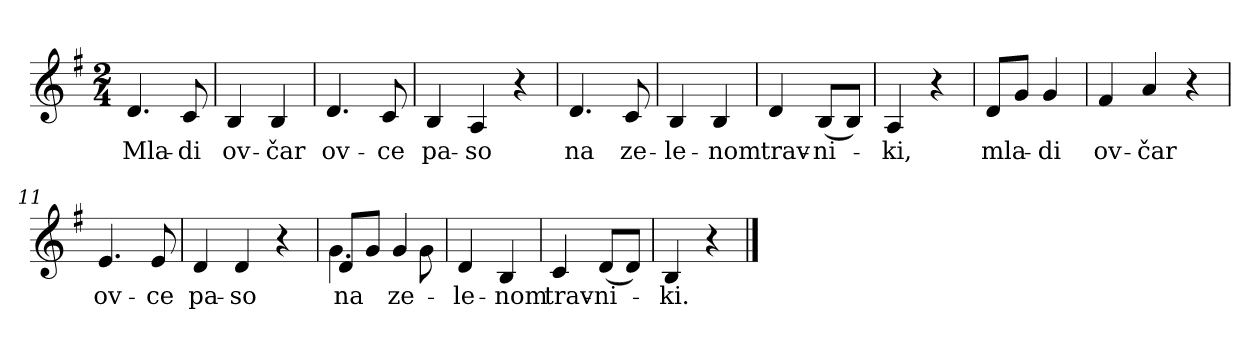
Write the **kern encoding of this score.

**kern	**text
*part1	*part1
*staff1	*staff1
*clefG2	*
*k[f#]	*
*G:	*
*M2/4	*
*MM104	*
=1	=1
!	!LO:LY:b
4.d/	Mla-
!	!LO:LY:b
8c/	-di
=2	=2
!	!LO:LY:b
4B/	ov-
!	!LO:LY:b
4B/	-čar
=3	=3
!	!LO:LY:b
4.d/	ov-
!	!LO:LY:b
8c/	-ce
=4	=4
!	!LO:LY:b
4B/	pa-
!	!LO:LY:b
4A/	-so
4r	.
=5	=5
!	!LO:LY:b
4.d/	na
!	!LO:LY:b
8c/	ze-
=6	=6
!	!LO:LY:b
4B/	-le-
!	!LO:LY:b
4B/	-nom
=7	=7
!	!LO:LY:b
4d/	trav-
!	!LO:LY:b
(<8B/L	-ni-
8B/J)	.
=8	=8
!	!LO:LY:b
4A/	-ki,
4r	.
!!LO:LB:g=z
=9	=9
!	!LO:LY:b
8d/L	mla-
8g/J	.
!	!LO:LY:b
4g/	-di
=10	=10
!	!LO:LY:b
4f#/	ov-
!	!LO:LY:b
4a/	-čar
4r	.
=11	=11
!	!LO:LY:b
4.e/	ov-
!	!LO:LY:b
8e/	-ce
=12	=12
!	!LO:LY:b
4d/	pa-
!	!LO:LY:b
4d/	-so
4r	.
=13	=13
!	!LO:LY:b
*^	*
8d/L	4.g\	na
8g/J	.	.
!	!	!LO:LY:b
4g/	.	ze-
.	8g\	.
=14	=14	=14
!	!	!LO:LY:b
*v	*v	*
4d/	-le-
!	!LO:LY:b
4B/	-nom
=15	=15
!	!LO:LY:b
4c/	trav-
!	!LO:LY:b
(<8d/L	-ni-
8d/J)	.
=16	=16
!	!LO:LY:b
4B/	-ki.
4r	.
==	==
*-	*-
